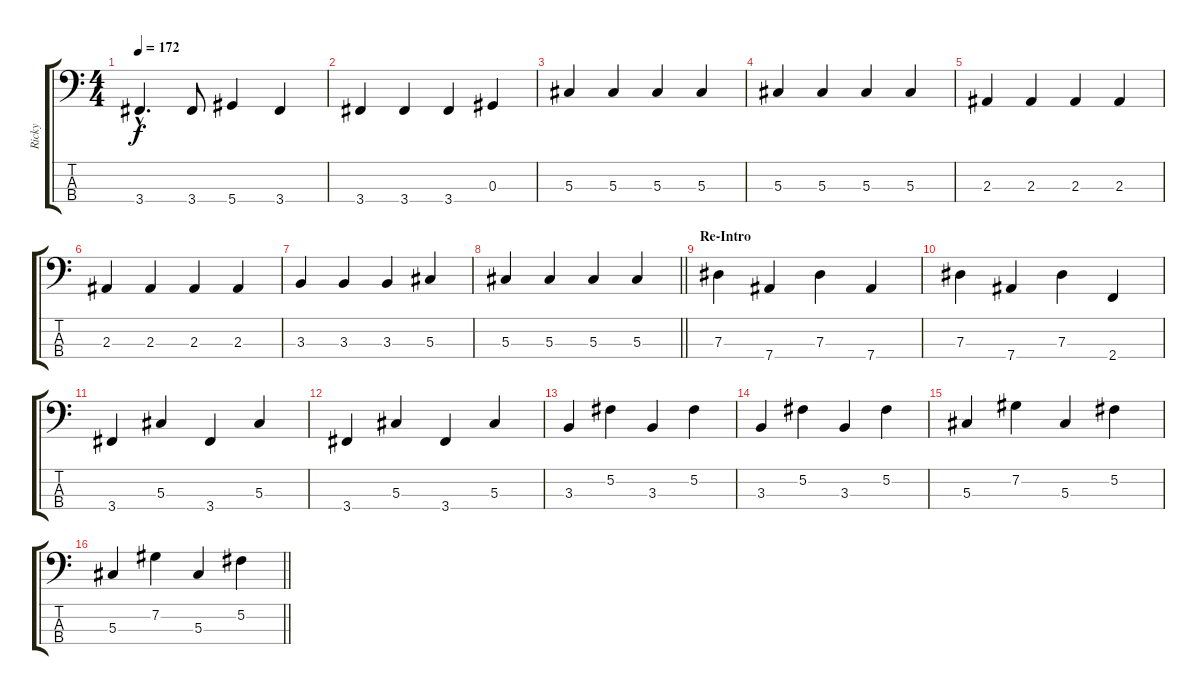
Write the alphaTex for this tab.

\track ("Ricky" "Ricky") {instrument electricbasspick}
\staff {score tabs}
\tuning (Gb2 Db2 Ab1 Eb1) {hide}
\ts (4 4)
\tempo 172
\clef f4
\ks c
3.4{hac}.4{d dy f} 3.4.8 5.4.4 3.4.4 |
3.4.4 3.4.4 3.4.4 0.3.4 |
5.3.4 5.3.4 5.3.4 5.3.4 |
5.3.4 5.3.4 5.3.4 5.3.4 |
2.3.4 2.3.4 2.3.4 2.3.4 |
2.3.4 2.3.4 2.3.4 2.3.4 |
3.3.4 3.3.4 3.3.4 5.3.4 |
\barLineRight lightlight
5.3.4 5.3.4 5.3.4 5.3.4 |
\section ("" "Re-Intro")
7.3.4 7.4.4 7.3.4 7.4.4 |
7.3.4 7.4.4 7.3.4 2.4.4 |
3.4.4 5.3.4 3.4.4 5.3.4 |
3.4.4 5.3.4 3.4.4 5.3.4 |
3.3.4 5.2.4 3.3.4 5.2.4 |
3.3.4 5.2.4 3.3.4 5.2.4 |
5.3.4 7.2.4 5.3.4 5.2.4 |
\barLineRight lightlight
5.3.4 7.2.4 5.3.4 5.2.4
